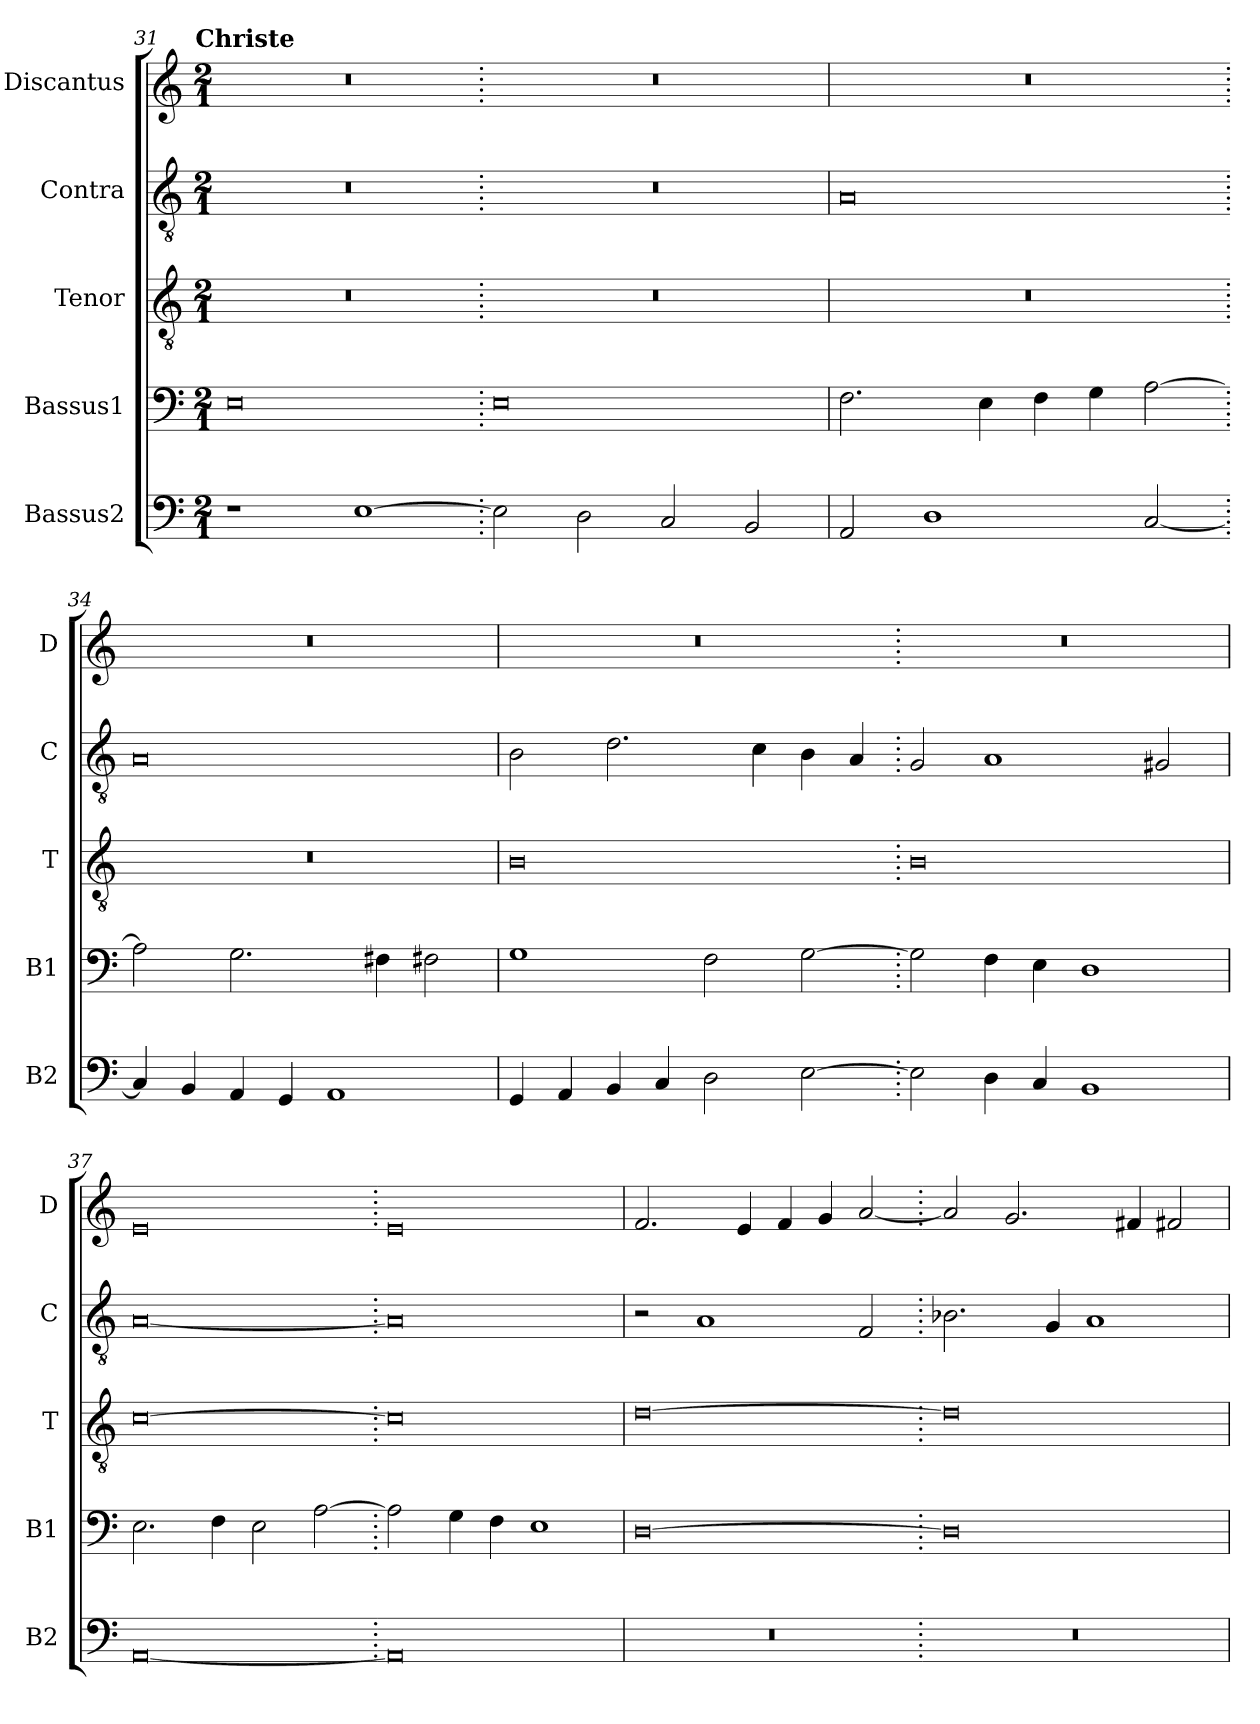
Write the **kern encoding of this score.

**kern	**kern	**kern	**kern	**kern
*part5	*part4	*part3	*part2	*part1
*staff5	*staff4	*staff3	*staff2	*staff1
*I"Bassus2	*I"Bassus1	*I"Tenor	*I"Contra	*I"Discantus
*I'B2	*I'B1	*I'T	*I'C	*I'D
!!LO:LB:g=z
*clefF4	*clefF4	*clefGv2	*clefGv2	*clefG2
*k[]	*k[]	*k[]	*k[]	*k[]
!!LO:TX:omd:t=Christe
*M2/1	*M2/1	*M2/1	*M2/1	*M2/1
=31	=31	=31	=31	=31
1r	0E	0r	0r	0r
[1E	.	.	.	.
=32.	=32.	=32.	=32.	=32.
2E\]	0E	0r	0r	0r
2D\	.	.	.	.
2C/	.	.	.	.
2BB/	.	.	.	.
=33	=33	=33	=33	=33
2AA/	2.F\	0r	0A	0r
1D	.	.	.	.
.	4E\	.	.	.
.	4F\	.	.	.
.	4G\	.	.	.
[2C/	[2A\	.	.	.
=34.	=34.	=34.	=34.	=34.
4C/]	2A\]	0r	0A	0r
4BB/	.	.	.	.
4AA/	2.G\	.	.	.
4GG/	.	.	.	.
1AA	.	.	.	.
.	4F#X\	.	.	.
.	2F#X\	.	.	.
=35	=35	=35	=35	=35
4GG/	1G	0B	2B\	0r
4AA/	.	.	.	.
4BB/	.	.	2.d\	.
4C/	.	.	.	.
2D\	2F\	.	.	.
.	.	.	4c\	.
[2E\	[2G\	.	4B\	.
.	.	.	4A/	.
=36.	=36.	=36.	=36.	=36.
2E\]	2G\]	0B	2G/	0r
4D\	4F\	.	1A	.
4C/	4E\	.	.	.
1BB	1D	.	.	.
.	.	.	2G#X/	.
=37	=37	=37	=37	=37
[0AA	2.E\	[0c	[0A	0e
.	4F\	.	.	.
.	2E\	.	.	.
.	[2A\	.	.	.
=38.	=38.	=38.	=38.	=38.
0AA]	2A\]	0c]	0A]	0e
.	4G\	.	.	.
.	4F\	.	.	.
.	1E	.	.	.
=39	=39	=39	=39	=39
0r	[0D	[0d	2r	2.f/
.	.	.	1A	.
.	.	.	.	4e/
.	.	.	.	4f/
.	.	.	.	4g/
.	.	.	2F/	[2a/
=40.	=40.	=40.	=40.	=40.
0r	0D]	0d]	2.B-X\	2a/]
.	.	.	.	2.g/
.	.	.	4G/	.
.	.	.	1A	.
.	.	.	.	4f#X/
.	.	.	.	2f#X/
=	=	=	=	=
*-	*-	*-	*-	*-
